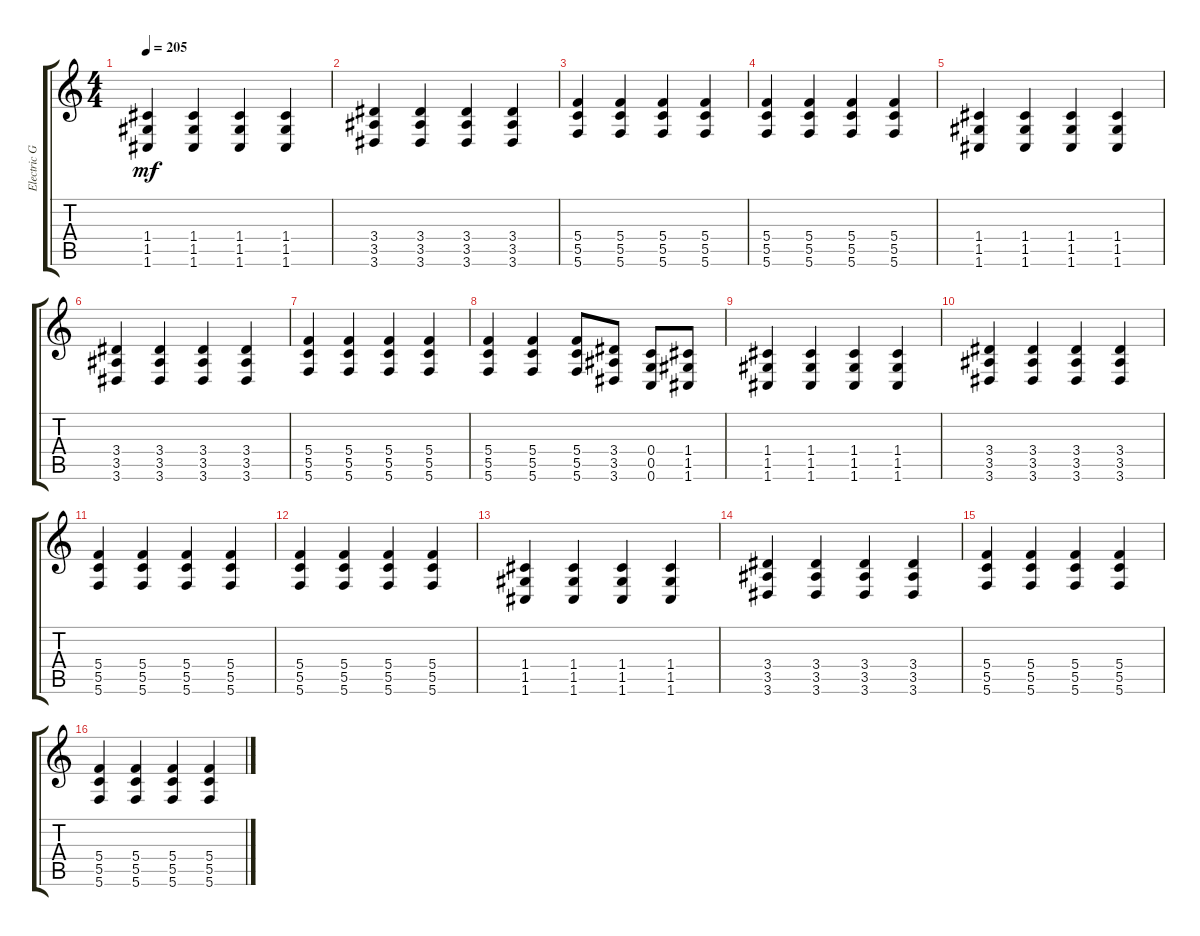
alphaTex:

\track ("Electric Guitar" "Electric G") {instrument distortionguitar}
\staff {score tabs}
\tuning (D4 A3 F3 C3 G2 C2) {hide}
\ts (4 4)
\tempo 205
\clef g2
\ks c
(1.4 1.5 1.6).4{dy mf instrument distortionguitar} (1.4 1.5 1.6).4 (1.4 1.5 1.6).4 (1.4 1.5 1.6).4 |
(3.4 3.5 3.6).4 (3.4 3.5 3.6).4 (3.4 3.5 3.6).4 (3.4 3.5 3.6).4 |
(5.4 5.5 5.6).4 (5.4 5.5 5.6).4 (5.4 5.5 5.6).4 (5.4 5.5 5.6).4 |
(5.4 5.5 5.6).4 (5.4 5.5 5.6).4 (5.4 5.5 5.6).4 (5.4 5.5 5.6).4 |
(1.4 1.5 1.6).4 (1.4 1.5 1.6).4 (1.4 1.5 1.6).4 (1.4 1.5 1.6).4 |
(3.4 3.5 3.6).4 (3.4 3.5 3.6).4 (3.4 3.5 3.6).4 (3.4 3.5 3.6).4 |
(5.4 5.5 5.6).4 (5.4 5.5 5.6).4 (5.4 5.5 5.6).4 (5.4 5.5 5.6).4 |
(5.4 5.5 5.6).4 (5.4 5.5 5.6).4 (5.4 5.5 5.6).8 (3.4 3.5 3.6).8 (0.4 0.5 0.6).8 (1.4 1.5 1.6).8 |
(1.4 1.5 1.6).4 (1.4 1.5 1.6).4 (1.4 1.5 1.6).4 (1.4 1.5 1.6).4 |
(3.4 3.5 3.6).4 (3.4 3.5 3.6).4 (3.4 3.5 3.6).4 (3.4 3.5 3.6).4 |
(5.4 5.5 5.6).4 (5.4 5.5 5.6).4 (5.4 5.5 5.6).4 (5.4 5.5 5.6).4 |
(5.4 5.5 5.6).4 (5.4 5.5 5.6).4 (5.4 5.5 5.6).4 (5.4 5.5 5.6).4 |
(1.4 1.5 1.6).4 (1.4 1.5 1.6).4 (1.4 1.5 1.6).4 (1.4 1.5 1.6).4 |
(3.4 3.5 3.6).4 (3.4 3.5 3.6).4 (3.4 3.5 3.6).4 (3.4 3.5 3.6).4 |
(5.4 5.5 5.6).4 (5.4 5.5 5.6).4 (5.4 5.5 5.6).4 (5.4 5.5 5.6).4 |
(5.4 5.5 5.6).4 (5.4 5.5 5.6).4 (5.4 5.5 5.6).4 (5.4 5.5 5.6).4
